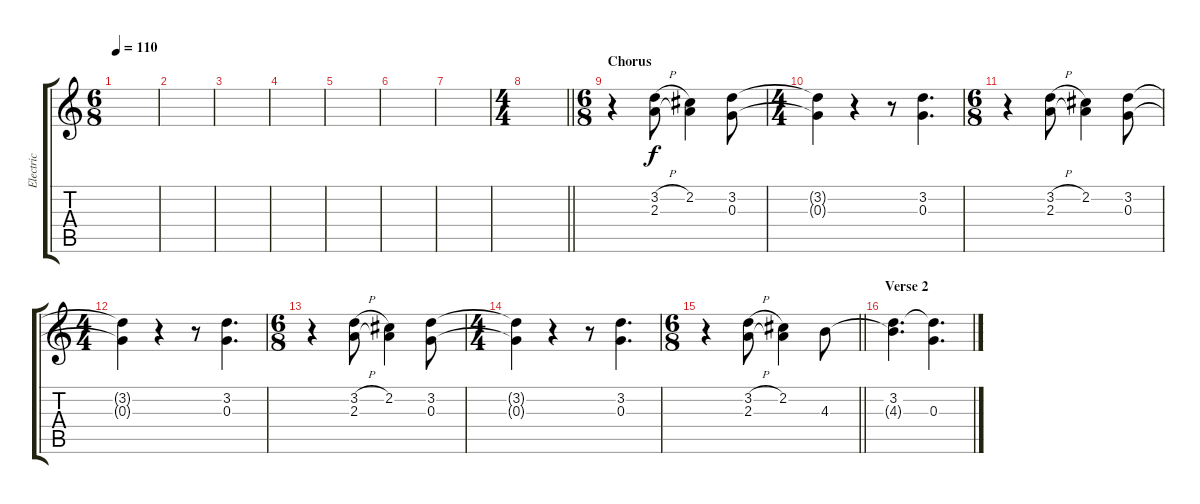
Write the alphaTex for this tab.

\track ("Electric" "Electric") {instrument overdrivenguitar}
\staff {score tabs}
\tuning (E4 B3 G3 D3 A2 E2) {hide}
\ts (6 8)
\tempo 110
\clef g2
\ks c
|
|
|
|
|
|
|
\ts (4 4)
\barLineRight lightlight
|
\ts (6 8)
\section ("" "Chorus")
r.4 (3.2{h} 2.3).8 (2.2 2.3{t}).4 (3.2 0.3).8 |
\ts (4 4)
(3.2{t} 0.3{t}).4 r.4 r.8 (3.2 0.3).4{d} |
\ts (6 8)
r.4 (3.2{h} 2.3).8 (2.2 2.3{t}).4 (3.2 0.3).8 |
\ts (4 4)
(3.2{t} 0.3{t}).4 r.4 r.8 (3.2 0.3).4{d} |
\ts (6 8)
r.4 (3.2{h} 2.3).8 (2.2 2.3{t}).4 (3.2 0.3).8 |
\ts (4 4)
(3.2{t} 0.3{t}).4 r.4 r.8 (3.2 0.3).4{d} |
\ts (6 8)
\barLineRight lightlight
r.4 (3.2{h} 2.3).8 (2.2 2.3{t}).4 4.3.8 |
\section ("" "Verse 2")
(3.2 4.3{t}).4{d} (3.2{t} 0.3).4{d}
